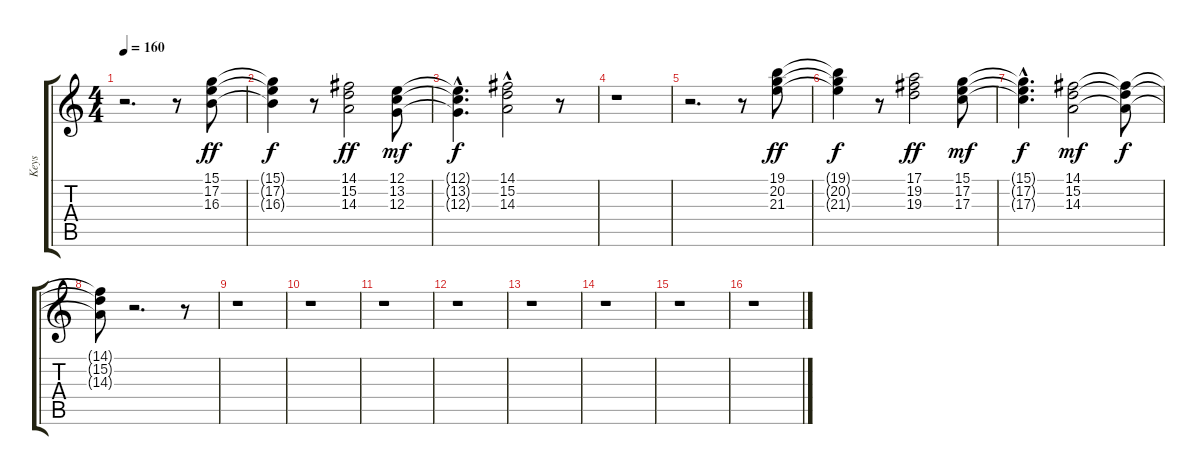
\track ("Keys" "Keys") {instrument synthstrings1}
\staff {score tabs}
\tuning (E4 B3 G3 D3 A2 E2) {hide}
\ts (4 4)
\tempo 160
\clef g2
\ks c
r.2{d dy f} r.8 (15.1 17.2 16.3).8{dy ff} |
(15.1{t} 17.2{t} 16.3{t}).4{dy f} r.8 (14.1 15.2 14.3).2{dy ff} (12.1 13.2 12.3).8{dy mf} |
(12.1{hac t} 13.2{hac t} 12.3{hac t}).4{d dy f} (14.1{hac} 15.2 14.3{hac}).2 r.8 |
r.1 |
r.2{d} r.8 (19.1 20.2 21.3).8{dy ff} |
(19.1{t} 20.2{t} 21.3{t}).4{dy f} r.8 (17.1 19.2 19.3).2{dy ff} (15.1 17.2 17.3).8{dy mf} |
(15.1{hac t} 17.2{hac t} 17.3{hac t}).4{d dy f} (14.1 15.2 14.3).2{dy mf} (14.1{t} 15.2{t} 14.3{t}).8{dy f} |
(14.1{t} 15.2{t} 14.3{t}).8 r.2{d} r.8 |
r.1 |
r.1 |
r.1 |
r.1 |
r.1 |
r.1 |
r.1 |
r.1
